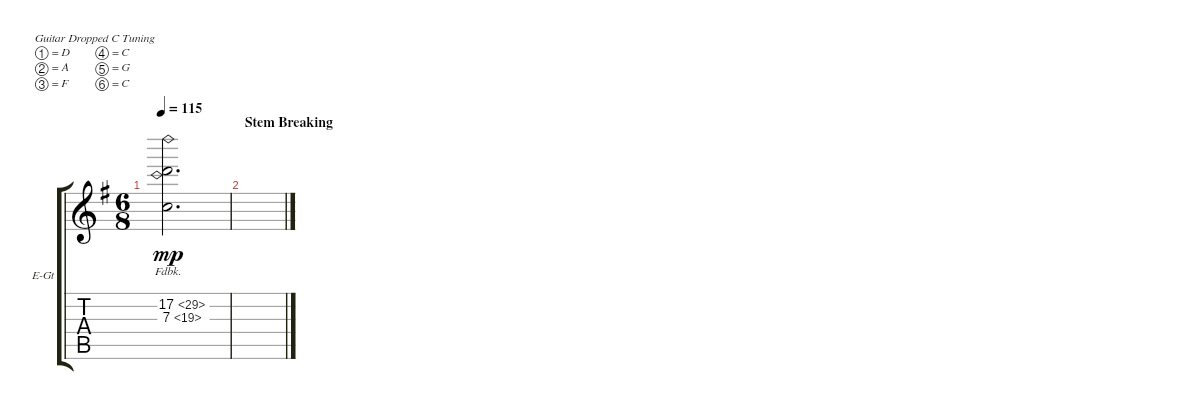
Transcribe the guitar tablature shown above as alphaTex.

\bracketExtendMode groupsimilarinstruments
\firstSystemTrackNameOrientation horizontal
\otherSystemsTrackNameOrientation horizontal
\track ("Electric Guitar" "E-Gt") {instrument distortionguitar}
\staff {score tabs}
\tuning (D4 A3 F3 C3 G2 C2)
\ts (6 8)
\tempo 115
\clef g2
\ks eminor
(17.2{fh 12 t} 7.3{fh 12 t}).2{d dy mp} |
\section ("" "Stem Breaking")
